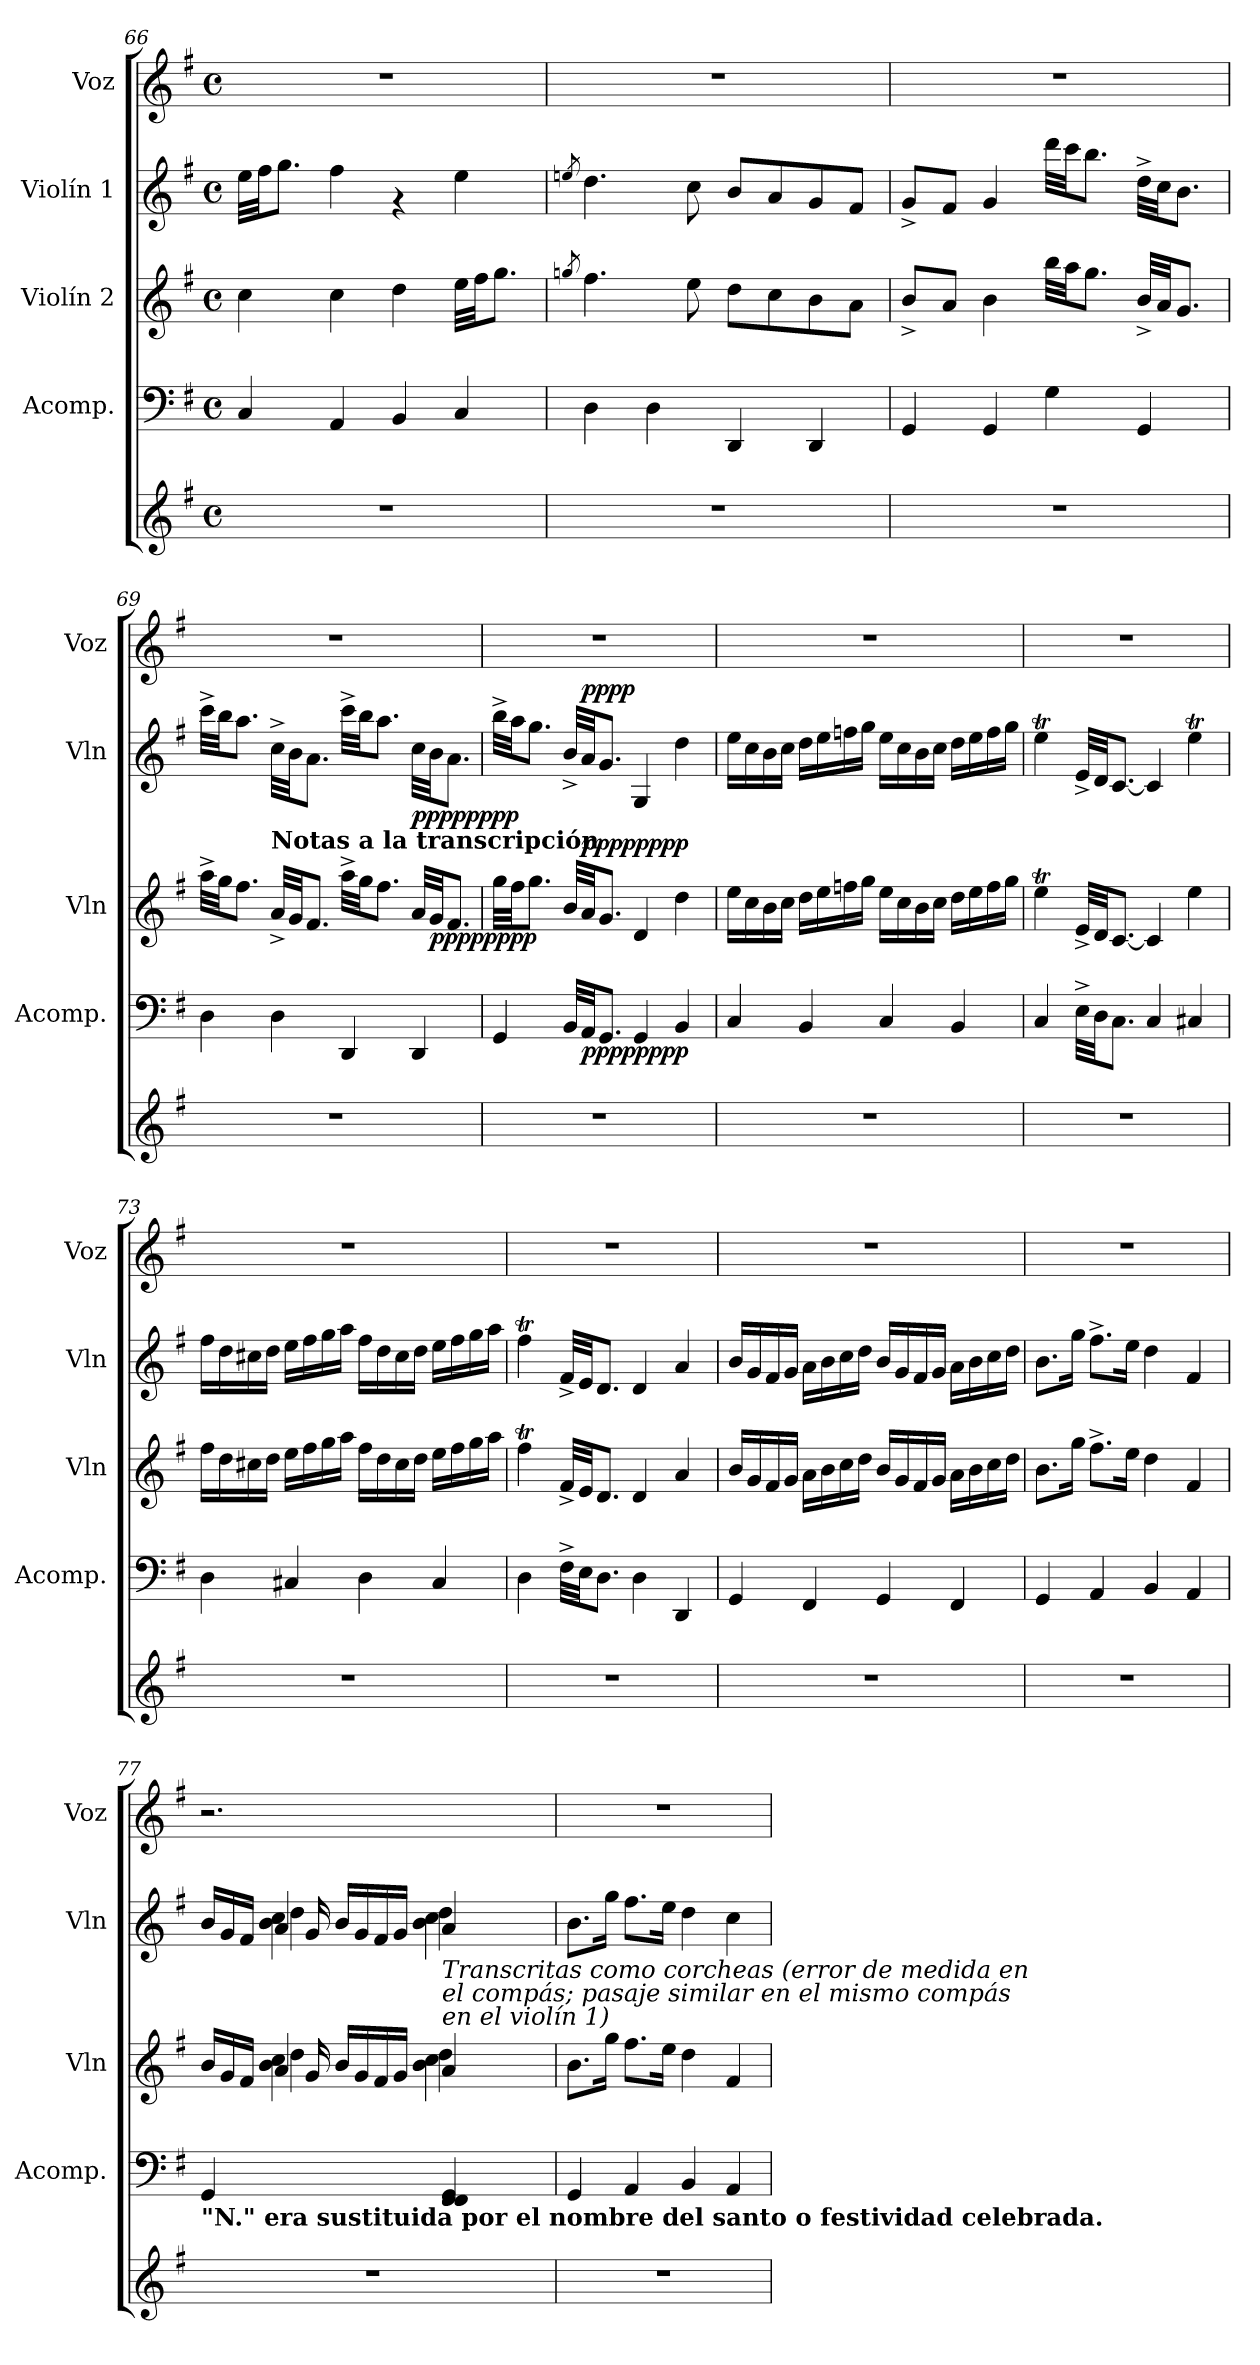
**kern	**kern	**dynam	**kern	**dynam	**kern	**dynam	**kern
*part5	*part4	*part4	*part3	*part3	*part2	*part2	*part1
*staff5	*staff4	*staff4	*staff3	*staff3	*staff2	*staff2	*staff1
*	*I"Acomp.	*	*I"Violín 2	*	*I"Violín 1	*	*I"Voz
*	*I'Acomp.	*	*I'Vln	*	*I'Vln	*	*I'Voz
*clefG2	*clefF4	*	*clefG2	*	*clefG2	*	*clefG2
*k[f#]	*k[f#]	*	*k[f#]	*	*k[f#]	*	*k[f#]
*G:	*G:	*	*G:	*	*G:	*	*G:
*M4/4	*M4/4	*	*M4/4	*	*M4/4	*	*M4/4
*met(c)	*met(c)	*	*met(c)	*	*met(c)	*	*met(c)
=66	=66	=66	=66	=66	=66	=66	=66
1r	4C/	.	4cc\	.	32ee\LLL	.	1r
.	.	.	.	.	32ff#\JJ	.	.
.	.	.	.	.	8.gg\J	.	.
.	4AA/	.	4cc\	.	4ff#\	.	.
.	4BB/	.	4dd\	.	4rf	.	.
.	4C/	.	32ee\LLL	.	4ee\	.	.
.	.	.	32ff#\JJ	.	.	.	.
.	.	.	8.gg\J	.	.	.	.
=67	=67	=67	=67	=67	=67	=67	=67
.	.	.	8qggn/	.	8qeen/	.	.
1r	4D\	.	4.ff#\	.	4.dd\	.	1r
.	4D\	.	.	.	.	.	.
.	.	.	8ee\	.	8cc\	.	.
.	4DD/	.	8dd\L	.	8b/L	.	.
.	.	.	8cc\	.	8a/	.	.
.	4DD/	.	8b\	.	8g/	.	.
.	.	.	8a\J	.	8f#/J	.	.
!!LO:PB:g=z
=68	=68	=68	=68	=68	=68	=68	=68
1r	4GG/	.	8b^</L	.	8g^</L	.	1r
.	.	.	8a/J	.	8f#/J	.	.
.	4GG/	.	4b\	.	4g/	.	.
.	4G\	.	32bb\LLL	.	32ddd\LLL	.	.
.	.	.	32aa\JJ	.	32ccc\JJ	.	.
.	.	.	8.gg\J	.	8.bb\J	.	.
.	4GG/	.	32b^</LLL	.	32dd^>\LLL	.	.
.	.	.	32a/JJ	.	32cc\JJ	.	.
.	.	.	8.g/J	.	8.b\J	.	.
=69	=69	=69	=69	=69	=69	=69	=69
1r	4D\	.	32aa^>\LLL	.	32ccc^>\LLL	.	1r
.	.	.	32gg\JJ	.	32bb\JJ	.	.
.	.	.	8.ff#\J	.	8.aa\J	.	.
!	!	!	!LO:TX:a:B:t=Notas a la transcripción	!	!	!	!
.	4D\	.	32a^</LLL	.	32cc^>\LLL	.	.
.	.	.	32g/JJ	.	32b\JJ	.	.
.	.	.	8.f#/J	.	8.a\J	.	.
.	4DD/	.	32aa^>\LLL	.	32ccc^>\LLL	.	.
.	.	.	32gg\JJ	.	32bb\JJ	.	.
.	.	.	8.ff#\J	.	8.aa\J	.	.
!	!	!	!	!	!	!LO:DY:b	!
!	!	!	!	!	!	!LO:DY:n=1:b	!
.	4DD/	.	32a/LLL	.	32cc\LLL	pppp pppp	.
!	!	!	!	!LO:DY:b	!	!	!
!	!	!	!	!LO:DY:n=1:b	!	!	!
.	.	.	32g/JJ	pppp pppp	32b\JJ	.	.
.	.	.	8.f#/J	.	8.a\J	.	.
=70	=70	=70	=70	=70	=70	=70	=70
1r	4GG/	.	32gg\LLL	.	32bb^>\LLL	.	1r
.	.	.	32ff#\JJ	.	32aa\JJ	.	.
.	.	.	8.gg\J	.	8.gg\J	.	.
.	32BB/LLL	.	32b/LLL	.	32b^</LLL	.	.
!	!	!LO:DY:b	!	!	!	!	!
!	!	!LO:DY:n=1:b	!	!LO:DY:a	!	!	!
!	!	!	!	!LO:DY:n=1:b	!	!LO:DY:a	!
.	32AA/JJ	pppp pppp	32a/JJ	pppp pppp	32a/JJ	pppp	.
.	8.GG/J	.	8.g/J	.	8.g/J	.	.
.	4GG/	.	4d/	.	4G/	.	.
.	4BB/	.	4dd\	.	4dd\	.	.
=71	=71	=71	=71	=71	=71	=71	=71
1r	4C/	.	16ee\LL	.	16ee\LL	.	1r
.	.	.	16cc\	.	16cc\	.	.
.	.	.	16b\	.	16b\	.	.
.	.	.	16cc\JJ	.	16cc\JJ	.	.
.	4BB/	.	16dd\LL	.	16dd\LL	.	.
.	.	.	16ee\	.	16ee\	.	.
.	.	.	16ffn\	.	16ffn\	.	.
.	.	.	16gg\JJ	.	16gg\JJ	.	.
.	4C/	.	16ee\LL	.	16ee\LL	.	.
.	.	.	16cc\	.	16cc\	.	.
.	.	.	16b\	.	16b\	.	.
.	.	.	16cc\JJ	.	16cc\JJ	.	.
.	4BB/	.	16dd\LL	.	16dd\LL	.	.
.	.	.	16ee\	.	16ee\	.	.
.	.	.	16ff\	.	16ff\	.	.
.	.	.	16gg\JJ	.	16gg\JJ	.	.
!!LO:LB:g=z
=72	=72	=72	=72	=72	=72	=72	=72
1r	4C/	.	4eeT\	.	4eeT\	.	1r
.	32E^>\LLL	.	32e^</LLL	.	32e^</LLL	.	.
.	32D\JJ	.	32d/JJ	.	32d/JJ	.	.
.	8.C\J	.	[<8.c/J	.	[>8.c/J	.	.
.	4C/	.	4c/]	.	4c/]	.	.
.	4C#X/	.	4ee\	.	4eeT\	.	.
=73	=73	=73	=73	=73	=73	=73	=73
1r	4D\	.	16ff#\LL	.	16ff#\LL	.	1r
.	.	.	16dd\	.	16dd\	.	.
.	.	.	16cc#X\	.	16cc#X\	.	.
.	.	.	16dd\JJ	.	16dd\JJ	.	.
.	4C#X/	.	16ee\LL	.	16ee\LL	.	.
.	.	.	16ff#\	.	16ff#\	.	.
.	.	.	16gg\	.	16gg\	.	.
.	.	.	16aa\JJ	.	16aa\JJ	.	.
.	4D\	.	16ff#\LL	.	16ff#\LL	.	.
.	.	.	16dd\	.	16dd\	.	.
.	.	.	16cc#\	.	16cc#\	.	.
.	.	.	16dd\JJ	.	16dd\JJ	.	.
.	4C#/	.	16ee\LL	.	16ee\LL	.	.
.	.	.	16ff#\	.	16ff#\	.	.
.	.	.	16gg\	.	16gg\	.	.
.	.	.	16aa\JJ	.	16aa\JJ	.	.
=74	=74	=74	=74	=74	=74	=74	=74
1r	4D\	.	4ff#t\	.	4ff#t\	.	1r
.	32F#^>\LLL	.	32f#^</LLL	.	32f#^</LLL	.	.
.	32E\JJ	.	32e/JJ	.	32e/JJ	.	.
.	8.D\J	.	8.d/J	.	8.d/J	.	.
.	4D\	.	4d/	.	4d/	.	.
.	4DD/	.	4a/	.	4a/	.	.
=75	=75	=75	=75	=75	=75	=75	=75
1r	4GG/	.	16b/LL	.	16b/LL	.	1r
.	.	.	16g/	.	16g/	.	.
.	.	.	16f#/	.	16f#/	.	.
.	.	.	16g/JJ	.	16g/JJ	.	.
.	4FF#/	.	16a\LL	.	16a\LL	.	.
.	.	.	16b\	.	16b\	.	.
.	.	.	16cc\	.	16cc\	.	.
.	.	.	16dd\JJ	.	16dd\JJ	.	.
.	4GG/	.	16b/LL	.	16b/LL	.	.
.	.	.	16g/	.	16g/	.	.
.	.	.	16f#/	.	16f#/	.	.
.	.	.	16g/JJ	.	16g/JJ	.	.
.	4FF#/	.	16a\LL	.	16a\LL	.	.
.	.	.	16b\	.	16b\	.	.
.	.	.	16cc\	.	16cc\	.	.
.	.	.	16dd\JJ	.	16dd\JJ	.	.
!!LO:LB:g=z
=76	=76	=76	=76	=76	=76	=76	=76
1r	4GG/	.	8.b\L	.	8.b\L	.	1r
.	.	.	16gg\Jk	.	16gg\Jk	.	.
.	4AA/	.	8.ff#^>\L	.	8.ff#^>\L	.	.
.	.	.	16ee\Jk	.	16ee\Jk	.	.
.	4BB/	.	4dd\	.	4dd\	.	.
.	4AA/	.	4f#/	.	4f#/	.	.
=77	=77	=77	=77	=77	=77	=77	=77
*	*	*	*^	*	*^	*	*
*	*	*	*	*^	*	*	*^	*	*
*	*	*	*	*	*^	*	*	*	*^	*	*
!	!LO:TX:b:B:t="N." era sustituida por el nombre del santo o festividad celebrada.	!	!	!	!	!	!	!	!	!	!	!	!
1r	4GG/	.	16b/LL	8.ryy	8.ryy	8.ryy	.	16b/LL	8.ryy	8.ryy	8.ryy	.	2.r
.	.	.	16g/	.	.	.	.	16g/	.	.	.	.	.
.	.	.	16f#/JJ	.	.	.	.	16f#/JJ	.	.	.	.	.
.	.	.	4a/	4b\ 4cc\	4dd\	16g/	.	4a/	4b\ 4cc\	4dd\	16g/	.	.
.	4ryy	.	.	.	.	16b/LL	.	.	.	.	16b/LL	.	.
.	.	.	.	.	.	16g/	.	.	.	.	16g/	.	.
.	.	.	.	.	.	16f#/	.	.	.	.	16f#/	.	.
.	.	.	16ryy	16ryy	4ryy	16g/JJ	.	16ryy	16ryy	4ryy	16g/JJ	.	.
!	!	!	!	!	!	!	!	!LO:TX:b:i:t=Transcritas como corcheas (error de medida en\nel compás; pasaje similar en el mismo compás\nen el violín 1)	!	!	!	!	!
.	4FF#/ 4FF#/ 4GG/	.	4a/	4dd\	.	4b\ 4cc\	.	4a/	4dd\	.	4b\ 4cc\	.	.
.	.	.	.	.	4ryy	.	.	.	.	4ryy	.	.	.
.	4ryy	.	4ryy	4ryy	.	4ryy	.	4ryy	4ryy	.	4ryy	.	4ryy
.	.	.	.	.	16ryy	.	.	.	.	16ryy	.	.	.
*	*	*	*	*	*v	*v	*	*	*	*	*	*	*
*	*	*	*	*	*	*	*	*	*v	*v	*	*
=78	=78	=78	=78	=78	=78	=78	=78	=78	=78	=78	=78
!	!	!	!LO:TX:a:i:t=Reconstruido a partir de pasajes similares	!	!	!	!	!	!	!	!
*	*	*	*v	*v	*v	*	*	*	*	*	*
*	*	*	*	*	*v	*v	*v	*	*
1r	4GG/	.	8.b\L	.	8.b\L	.	1r
.	.	.	16gg\Jk	.	16gg\Jk	.	.
.	4AA/	.	8.ff#\L	.	8.ff#\L	.	.
.	.	.	16ee\Jk	.	16ee\Jk	.	.
.	4BB/	.	4dd\	.	4dd\	.	.
.	4AA/	.	4f#/	.	4cc\	.	.
=	=	=	=	=	=	=	=
*-	*-	*-	*-	*-	*-	*-	*-
